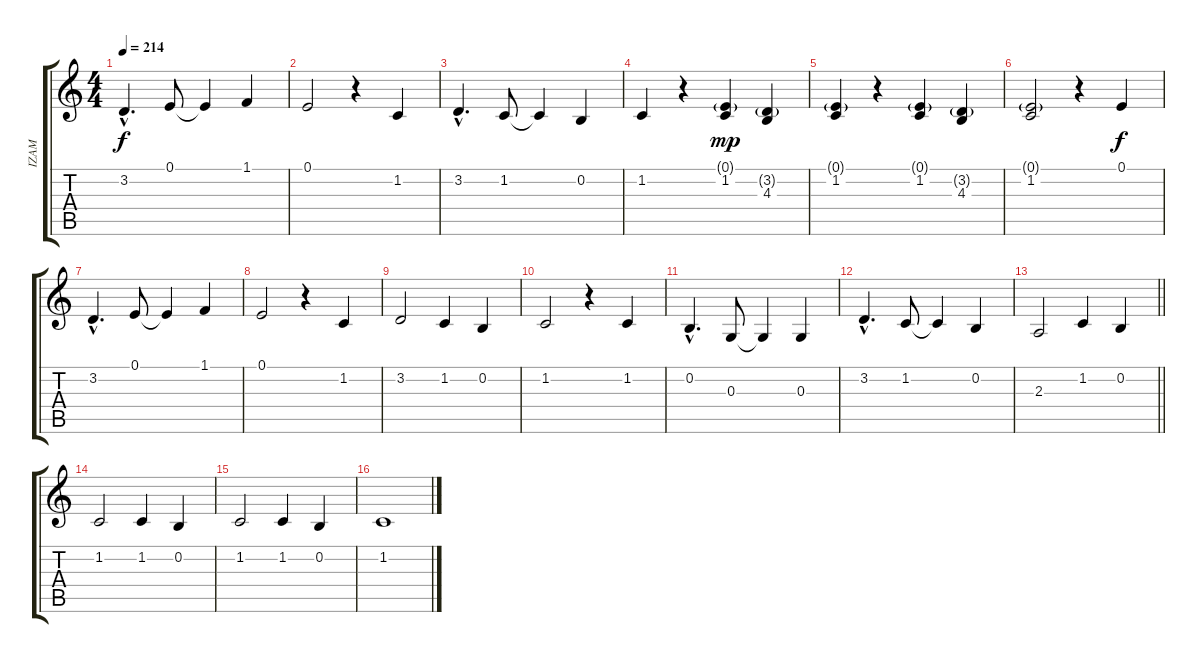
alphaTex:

\track ("IZAM" "IZAM") {instrument oboe}
\staff {score tabs}
\tuning (E4 B3 G3 D3 A2 E2) {hide}
\ts (4 4)
\tempo 214
\clef g2
\ks c
3.2{hac}.4{d dy f} 0.1.8 0.1{t}.4 1.1.4 |
0.1.2 r.4 1.2.4 |
3.2{hac}.4{d} 1.2.8 1.2{t}.4 0.2.4 |
1.2.4 r.4 (0.1{g} 1.2).4{dy mp} (3.2{g} 4.3).4 |
(0.1{g} 1.2).4 r.4 (0.1{g} 1.2).4 (3.2{g} 4.3).4 |
(0.1{g} 1.2).2 r.4 0.1.4{dy f} |
3.2{hac}.4{d} 0.1.8 0.1{t}.4 1.1.4 |
0.1.2 r.4 1.2.4 |
3.2.2 1.2.4 0.2.4 |
1.2.2 r.4 1.2.4 |
0.2{hac}.4{d} 0.3.8 0.3{t}.4 0.3.4 |
3.2{hac}.4{d} 1.2.8 1.2{t}.4 0.2.4 |
\barLineRight lightlight
2.3.2 1.2.4 0.2.4 |
1.2.2 1.2.4 0.2.4 |
1.2.2 1.2.4 0.2.4 |
1.2.1
